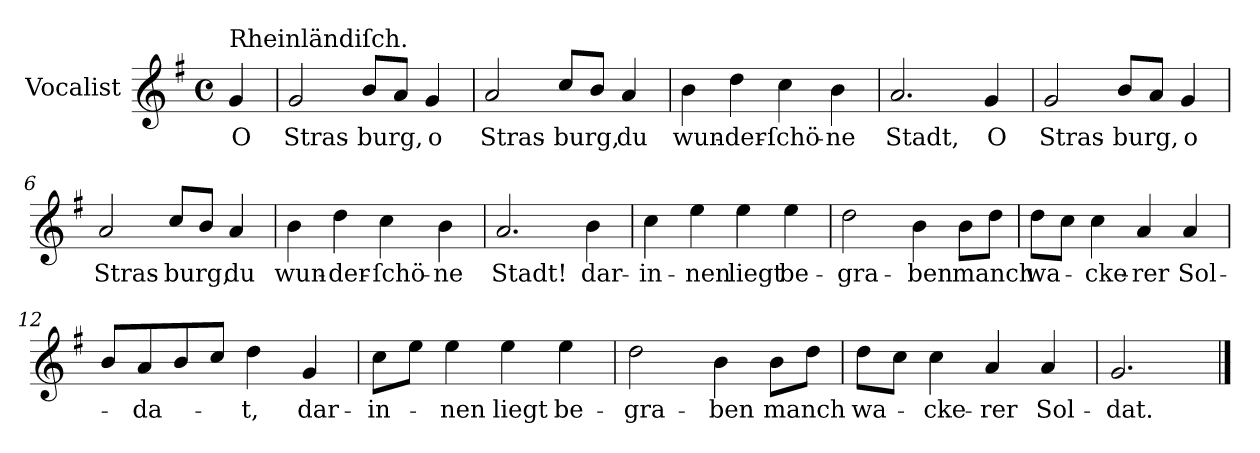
**kern	**text
*part1	*part1
*staff1	*staff1
*I"Vocalist	*
*k[f#]	*
*G:	*
*M4/4	*
*met(c)	*
=	=
!LO:TX:a:t=Rheinländiſch.	!
4g	O
=1	=1
2g	Stras-
8bL	-burg,
8aJ	.
4g	o
=2	=2
2a	Stras-
8cc/L	-burg,
8bJ	.
4a	du
=3	=3
4b	wun-
4dd	-der-
4cc	-ſchö-
4b	-ne
=4	=4
2.a	Stadt,
4g	O
=5	=5
2g	Stras-
8bL	-burg,
8aJ	.
4g	o
=6	=6
2a	Stras-
8cc/L	-burg,
8bJ	.
4a	du
=7	=7
4b	wun-
4dd	-der-
4cc	-ſchö-
4b	-ne
=8	=8
2.a	Stadt!
4b	dar-
=9	=9
4cc	-in-
4ee	-nen
4ee	liegt
4ee	be-
=10	=10
2dd	-gra-
4b	-ben
8bL	manch
8ddJ	.
=11	=11
8ddL	wa-
8ccJ	.
4cc	-cke-
4a	-rer
4a	Sol-
=12	=12
8b/L	.
8a	-da-
8b	.
8ccJ	.
4dd	-t,
4g	dar-
=13	=13
8ccL	-in-
8eeJ	.
4ee	-nen
4ee	liegt
4ee	be-
=14	=14
2dd	-gra-
4b	-ben
8bL	manch
8ddJ	.
=15	=15
8ddL	wa-
8ccJ	.
4cc	-cke-
4a	-rer
4a	Sol-
=16	=16
2.g	-dat.
==	==
*-	*-
